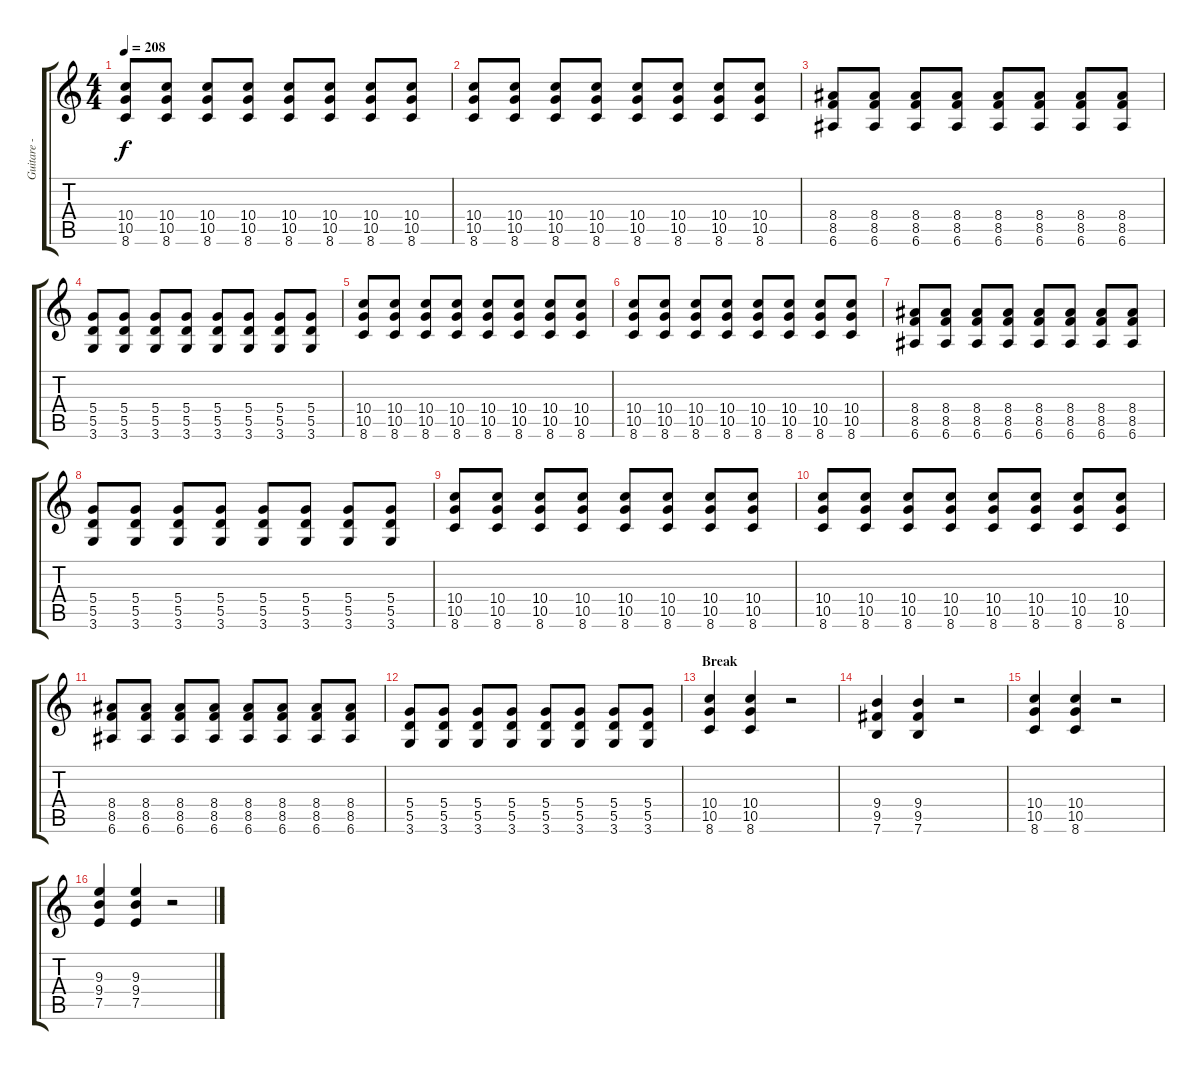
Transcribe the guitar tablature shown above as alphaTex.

\track ("Guitare - Yann" "Guitare - ") {instrument overdrivenguitar}
\staff {score tabs}
\tuning (E4 B3 G3 D3 A2 E2) {hide}
\ts (4 4)
\tempo 208
\clef g2
\ks c
(10.4 10.5 8.6).8{dy f} (10.4 10.5 8.6).8 (10.4 10.5 8.6).8 (10.4 10.5 8.6).8 (10.4 10.5 8.6).8 (10.4 10.5 8.6).8 (10.4 10.5 8.6).8 (10.4 10.5 8.6).8 |
(10.4 10.5 8.6).8 (10.4 10.5 8.6).8 (10.4 10.5 8.6).8 (10.4 10.5 8.6).8 (10.4 10.5 8.6).8 (10.4 10.5 8.6).8 (10.4 10.5 8.6).8 (10.4 10.5 8.6).8 |
(8.4 8.5 6.6).8 (8.4 8.5 6.6).8 (8.4 8.5 6.6).8 (8.4 8.5 6.6).8 (8.4 8.5 6.6).8 (8.4 8.5 6.6).8 (8.4 8.5 6.6).8 (8.4 8.5 6.6).8 |
(5.4 5.5 3.6).8 (5.4 5.5 3.6).8 (5.4 5.5 3.6).8 (5.4 5.5 3.6).8 (5.4 5.5 3.6).8 (5.4 5.5 3.6).8 (5.4 5.5 3.6).8 (5.4 5.5 3.6).8 |
(10.4 10.5 8.6).8 (10.4 10.5 8.6).8 (10.4 10.5 8.6).8 (10.4 10.5 8.6).8 (10.4 10.5 8.6).8 (10.4 10.5 8.6).8 (10.4 10.5 8.6).8 (10.4 10.5 8.6).8 |
(10.4 10.5 8.6).8 (10.4 10.5 8.6).8 (10.4 10.5 8.6).8 (10.4 10.5 8.6).8 (10.4 10.5 8.6).8 (10.4 10.5 8.6).8 (10.4 10.5 8.6).8 (10.4 10.5 8.6).8 |
(8.4 8.5 6.6).8 (8.4 8.5 6.6).8 (8.4 8.5 6.6).8 (8.4 8.5 6.6).8 (8.4 8.5 6.6).8 (8.4 8.5 6.6).8 (8.4 8.5 6.6).8 (8.4 8.5 6.6).8 |
(5.4 5.5 3.6).8 (5.4 5.5 3.6).8 (5.4 5.5 3.6).8 (5.4 5.5 3.6).8 (5.4 5.5 3.6).8 (5.4 5.5 3.6).8 (5.4 5.5 3.6).8 (5.4 5.5 3.6).8 |
(10.4 10.5 8.6).8 (10.4 10.5 8.6).8 (10.4 10.5 8.6).8 (10.4 10.5 8.6).8 (10.4 10.5 8.6).8 (10.4 10.5 8.6).8 (10.4 10.5 8.6).8 (10.4 10.5 8.6).8 |
(10.4 10.5 8.6).8 (10.4 10.5 8.6).8 (10.4 10.5 8.6).8 (10.4 10.5 8.6).8 (10.4 10.5 8.6).8 (10.4 10.5 8.6).8 (10.4 10.5 8.6).8 (10.4 10.5 8.6).8 |
(8.4 8.5 6.6).8 (8.4 8.5 6.6).8 (8.4 8.5 6.6).8 (8.4 8.5 6.6).8 (8.4 8.5 6.6).8 (8.4 8.5 6.6).8 (8.4 8.5 6.6).8 (8.4 8.5 6.6).8 |
(5.4 5.5 3.6).8 (5.4 5.5 3.6).8 (5.4 5.5 3.6).8 (5.4 5.5 3.6).8 (5.4 5.5 3.6).8 (5.4 5.5 3.6).8 (5.4 5.5 3.6).8 (5.4 5.5 3.6).8 |
\section ("" "Break")
(10.4 10.5 8.6).4 (10.4 10.5 8.6).4 r.2 |
(9.4 9.5 7.6).4 (9.4 9.5 7.6).4 r.2 |
(10.4 10.5 8.6).4 (10.4 10.5 8.6).4 r.2 |
(9.3 9.4 7.5).4 (9.3 9.4 7.5).4 r.2
